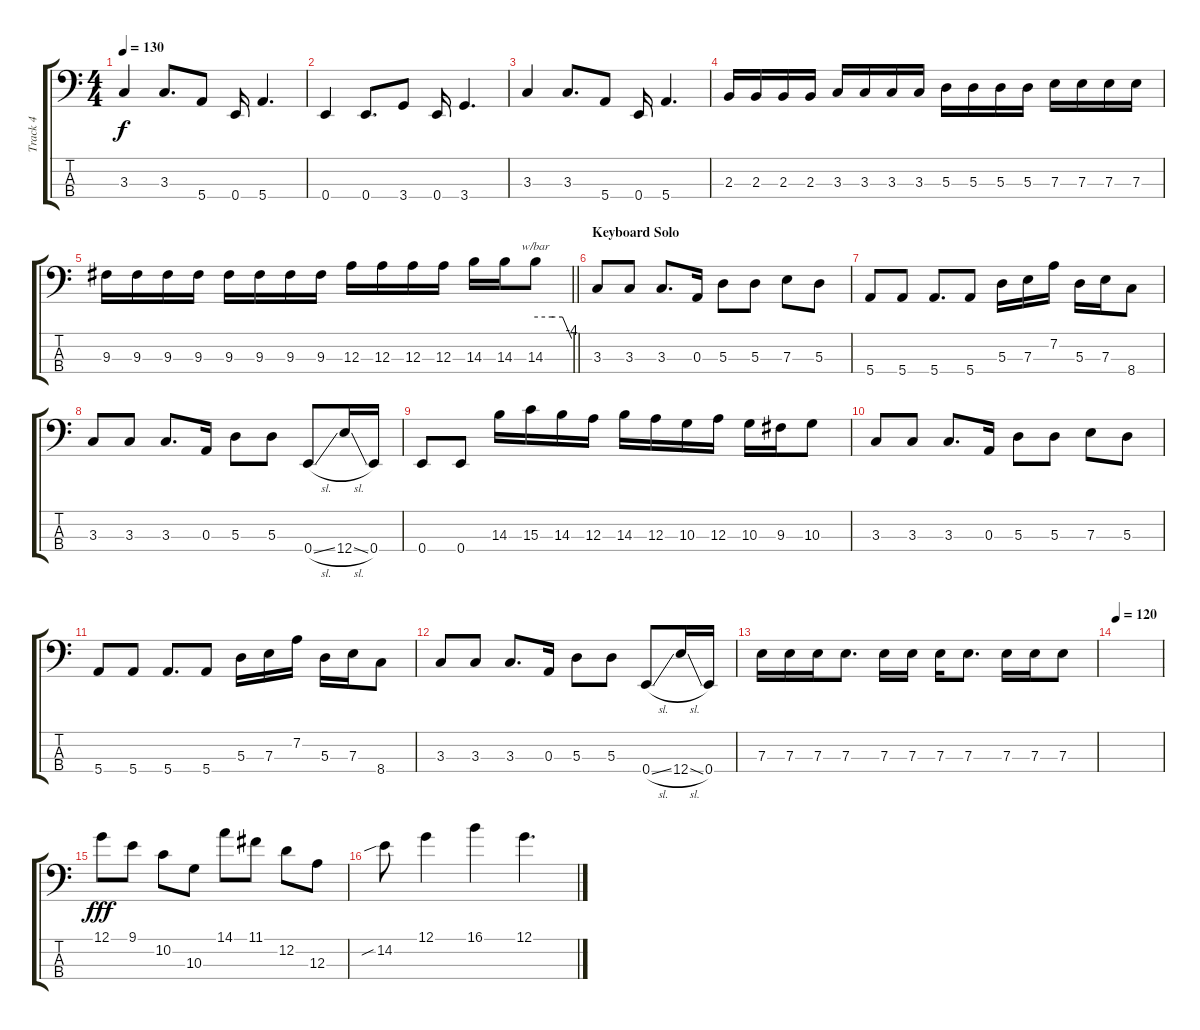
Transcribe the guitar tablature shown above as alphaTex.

\track ("Track 4" "Track 4") {instrument electricbassfinger}
\staff {score tabs}
\tuning (G2 D2 A1 E1) {hide}
\ts (4 4)
\tempo 130
\clef f4
\ks c
3.3.4{dy f} 3.3.8{d} 5.4.8 0.4.16 5.4.4{d} |
0.4.4{volume 16} 0.4.8{d} 3.4.8 0.4.16 3.4.4{d} |
3.3.4 3.3.8{d} 5.4.8 0.4.16 5.4.4{d} |
2.3.16 2.3.16 2.3.16 2.3.16 3.3.16 3.3.16 3.3.16 3.3.16 5.3.16 5.3.16 5.3.16 5.3.16 7.3.16 7.3.16 7.3.16 7.3.16 |
\barLineRight lightlight
9.3.16 9.3.16 9.3.16 9.3.16 9.3.16 9.3.16 9.3.16 9.3.16 12.3.16 12.3.16 12.3.16 12.3.16 14.3.16 14.3.16 14.3.8{tbe (custom default 0 0 28 0 30 0 45 0 60 -16)} |
\section ("" "Keyboard Solo")
3.3.8 3.3.8 3.3.8{d} 0.3.16 5.3.8 5.3.8 7.3.8 5.3.8 |
5.4.8 5.4.8 5.4.8{d} 5.4.8 5.3.16 7.3.16 7.2.16 5.3.16 7.3.16 8.4.8 |
3.3.8 3.3.8 3.3.8{d} 0.3.16 5.3.8 5.3.8 0.4{sl}.8 12.4{sl}.16 0.4.16 |
0.4.8 0.4.8 14.3.16 15.3.16 14.3.16 12.3.16 14.3.16 12.3.16 10.3.16 12.3.16 10.3.16 9.3.16 10.3.8 |
3.3.8 3.3.8 3.3.8{d} 0.3.16 5.3.8 5.3.8 7.3.8 5.3.8 |
5.4.8 5.4.8 5.4.8{d} 5.4.8 5.3.16 7.3.16 7.2.16 5.3.16 7.3.16 8.4.8 |
3.3.8 3.3.8 3.3.8{d} 0.3.16 5.3.8 5.3.8 0.4{sl}.8 12.4{sl}.16 0.4.16 |
7.3.16 7.3.16 7.3.16 7.3.8{d} 7.3.16 7.3.16 7.3.16 7.3.8{d} 7.3.16 7.3.16 7.3.8 |
\tempo 120
|
12.1.8{dy fff} 9.1.8 10.2.8 10.3.8 14.1.8 11.1.8 12.2.8 12.3.8 |
14.2{sib}.8 12.1.4 16.1.4 12.1.4{d}
